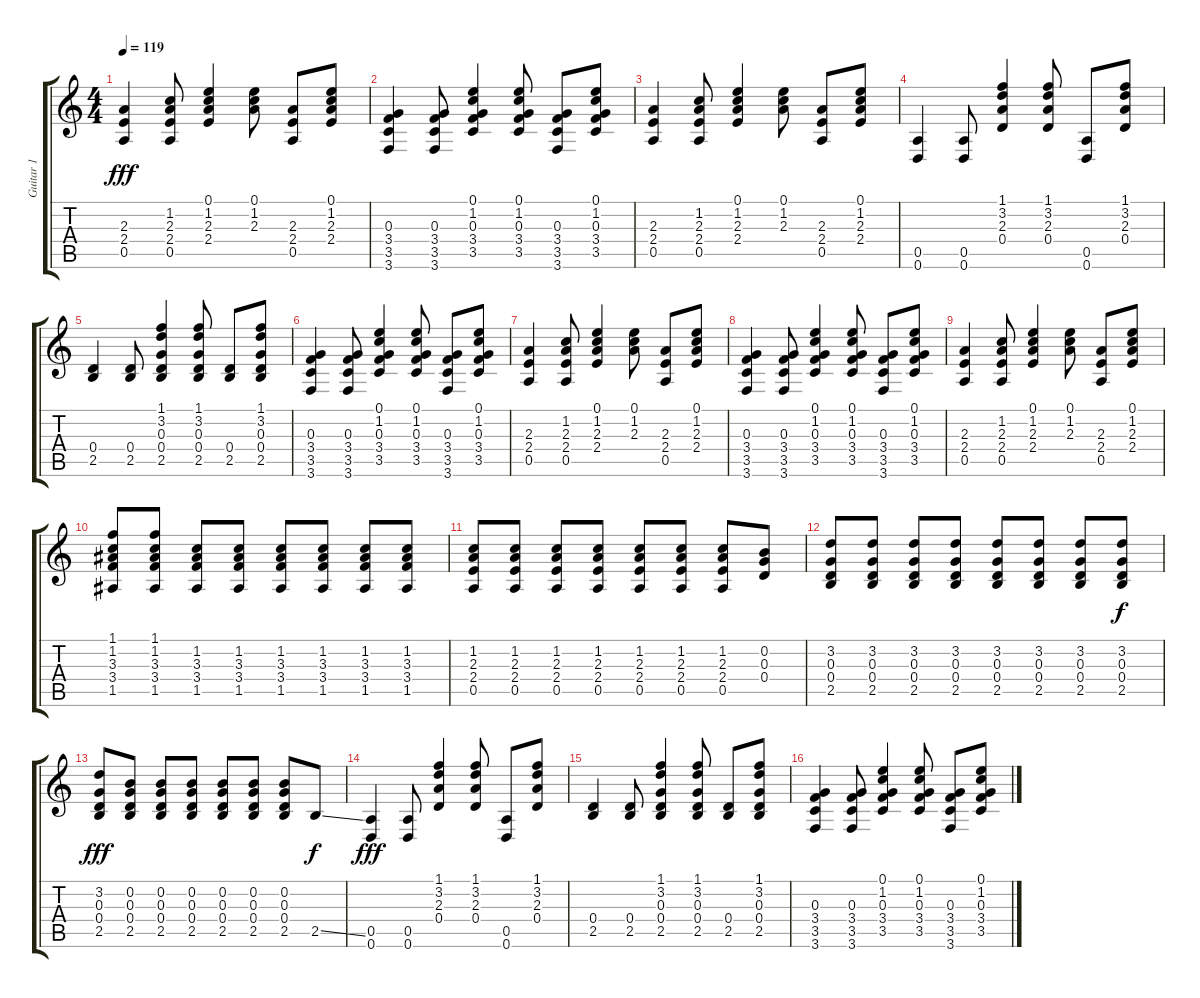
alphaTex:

\track ("Guitar 1" "Guitar 1") {instrument distortionguitar}
\staff {score tabs}
\tuning (E4 B3 G3 D3 A2 D2) {hide}
\ts (4 4)
\tempo 119
\clef g2
\ks c
(2.3 2.4 0.5).4{dy fff} (1.2 2.3 2.4 0.5).8 (0.1 1.2 2.3 2.4).4 (0.1 1.2 2.3).8 (2.3 2.4 0.5).8 (0.1 1.2 2.3 2.4).8 |
(0.3 3.4 3.5 3.6).4 (0.3 3.4 3.5 3.6).8 (0.1 1.2 0.3 3.4 3.5).4 (0.1 1.2 0.3 3.4 3.5).8 (0.3 3.4 3.5 3.6).8 (0.1 1.2 0.3 3.4 3.5).8 |
(2.3 2.4 0.5).4 (1.2 2.3 2.4 0.5).8 (0.1 1.2 2.3 2.4).4 (0.1 1.2 2.3).8 (2.3 2.4 0.5).8 (0.1 1.2 2.3 2.4).8 |
(0.5 0.6).4 (0.5 0.6).8 (1.1 3.2 2.3 0.4).4 (1.1 3.2 2.3 0.4).8 (0.5 0.6).8 (1.1 3.2 2.3 0.4).8 |
(0.4 2.5).4 (0.4 2.5).8 (1.1 3.2 0.3 0.4 2.5).4 (1.1 3.2 0.3 0.4 2.5).8 (0.4 2.5).8 (1.1 3.2 0.3 0.4 2.5).8 |
(0.3 3.4 3.5 3.6).4 (0.3 3.4 3.5 3.6).8 (0.1 1.2 0.3 3.4 3.5).4 (0.1 1.2 0.3 3.4 3.5).8 (0.3 3.4 3.5 3.6).8 (0.1 1.2 0.3 3.4 3.5).8 |
(2.3 2.4 0.5).4 (1.2 2.3 2.4 0.5).8 (0.1 1.2 2.3 2.4).4 (0.1 1.2 2.3).8 (2.3 2.4 0.5).8 (0.1 1.2 2.3 2.4).8 |
(0.3 3.4 3.5 3.6).4 (0.3 3.4 3.5 3.6).8 (0.1 1.2 0.3 3.4 3.5).4 (0.1 1.2 0.3 3.4 3.5).8 (0.3 3.4 3.5 3.6).8 (0.1 1.2 0.3 3.4 3.5).8 |
(2.3 2.4 0.5).4 (1.2 2.3 2.4 0.5).8 (0.1 1.2 2.3 2.4).4 (0.1 1.2 2.3).8 (2.3 2.4 0.5).8 (0.1 1.2 2.3 2.4).8 |
(1.1 1.2 3.3 3.4 1.5).8 (1.1 1.2 3.3 3.4 1.5).8 (1.2 3.3 3.4 1.5).8 (1.2 3.3 3.4 1.5).8 (1.2 3.3 3.4 1.5).8 (1.2 3.3 3.4 1.5).8 (1.2 3.3 3.4 1.5).8 (1.2 3.3 3.4 1.5).8 |
(1.2 2.3 2.4 0.5).8 (1.2 2.3 2.4 0.5).8 (1.2 2.3 2.4 0.5).8 (1.2 2.3 2.4 0.5).8 (1.2 2.3 2.4 0.5).8 (1.2 2.3 2.4 0.5).8 (1.2 2.3 2.4 0.5).8 (0.2 0.3 0.4).8 |
(3.2 0.3 0.4 2.5).8 (3.2 0.3 0.4 2.5).8 (3.2 0.3 0.4 2.5).8 (3.2 0.3 0.4 2.5).8 (3.2 0.3 0.4 2.5).8 (3.2 0.3 0.4 2.5).8 (3.2 0.3 0.4 2.5).8 (3.2 0.3 0.4 2.5).8{dy f} |
(3.2 0.3 0.4 2.5).8{dy fff} (0.2 0.3 0.4 2.5).8 (0.2 0.3 0.4 2.5).8 (0.2 0.3 0.4 2.5).8 (0.2 0.3 0.4 2.5).8 (0.2 0.3 0.4 2.5).8 (0.2 0.3 0.4 2.5).8 2.5{ss}.8{dy f} |
(0.5 0.6).4{dy fff} (0.5 0.6).8 (1.1 3.2 2.3 0.4).4 (1.1 3.2 2.3 0.4).8 (0.5 0.6).8 (1.1 3.2 2.3 0.4).8 |
(0.4 2.5).4 (0.4 2.5).8 (1.1 3.2 0.3 0.4 2.5).4 (1.1 3.2 0.3 0.4 2.5).8 (0.4 2.5).8 (1.1 3.2 0.3 0.4 2.5).8 |
(0.3 3.4 3.5 3.6).4 (0.3 3.4 3.5 3.6).8 (0.1 1.2 0.3 3.4 3.5).4 (0.1 1.2 0.3 3.4 3.5).8 (0.3 3.4 3.5 3.6).8 (0.1 1.2 0.3 3.4 3.5).8
